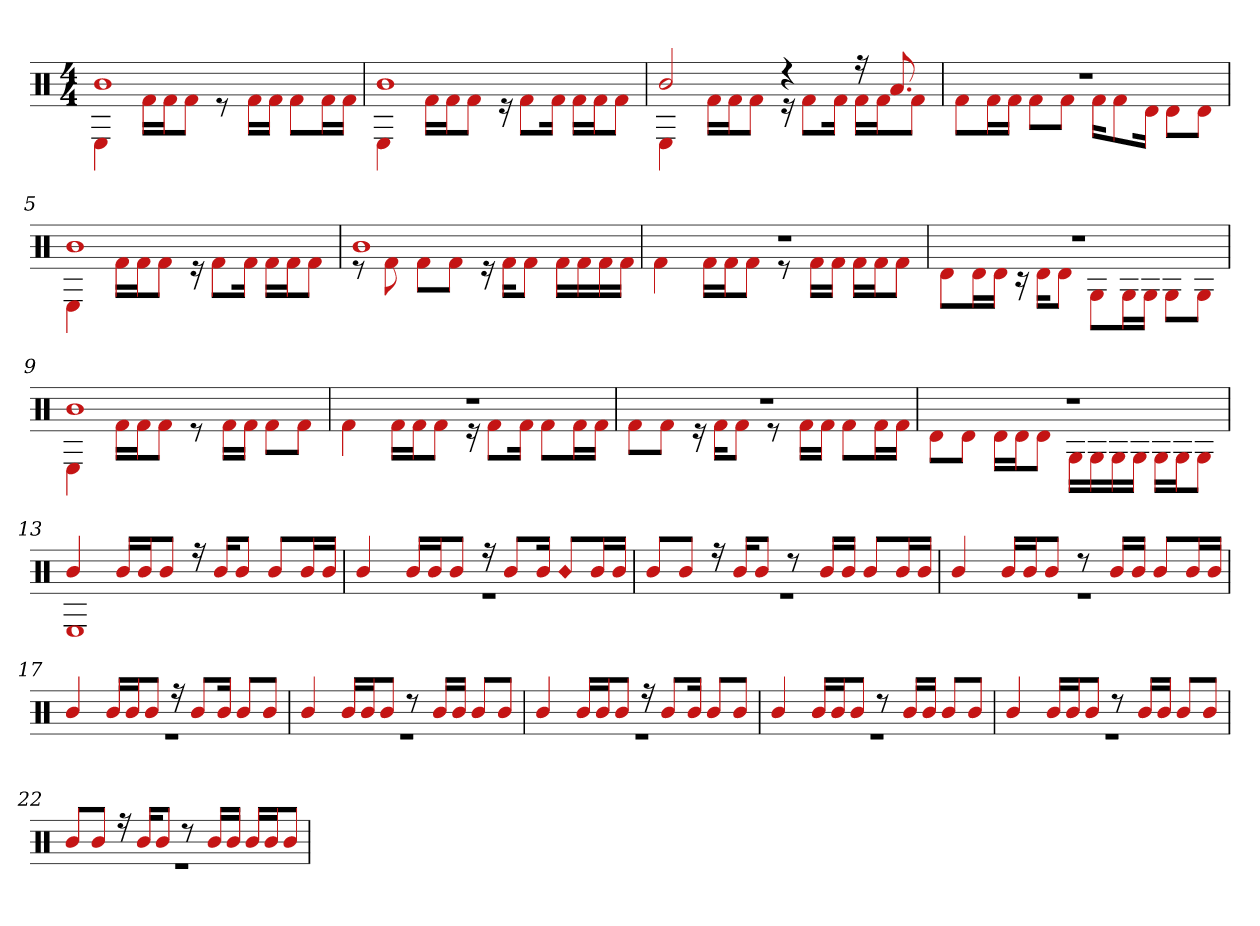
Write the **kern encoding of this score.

**kern
*part1
*staff1
*clefX
*k[]
*M4/4
=1
*^
1b	4E
.	16f#LL
.	16f#J
.	8f#J
.	8r
.	16f#LL
.	16f#JJ
.	8f#L
.	16f#L
.	16f#JJ
=2	=2
1b	4E
.	16f#LL
.	16f#J
.	8f#J
.	16r
.	8f#L
.	16f#Jk
.	16f#LL
.	16f#J
.	8f#J
=3	=3
2b	4E
.	16f#LL
.	16f#J
.	8f#J
4r	16r
.	8f#L
.	16f#Jk
16r	16f#LL
8.a	16f#J
.	8f#J
=4	=4
1r	8f#L
.	16f#L
.	16f#JJ
.	8f#L
.	8f#J
.	16f#KL
.	8f#
.	16dJk
.	8dL
.	8dJ
=5	=5
1b	4E
.	16f#LL
.	16f#J
.	8f#J
.	16r
.	8f#L
.	16f#Jk
.	16f#LL
.	16f#J
.	8f#J
=6	=6
1b	8r
.	8f#
.	8f#L
.	8f#J
.	16r
.	16f#KL
.	8f#J
.	16f#LL
.	16f#
.	16f#
.	16f#JJ
=7	=7
1r	4f#
.	16f#LL
.	16f#J
.	8f#J
.	8r
.	16f#LL
.	16f#JJ
.	16f#LL
.	16f#J
.	8f#J
=8	=8
1r	8dL
.	16dL
.	16dJJ
.	16r
.	16dKL
.	8dJ
.	8GL
.	16GL
.	16GJJ
.	8GL
.	8GJ
=9	=9
1b	4E
.	16f#LL
.	16f#J
.	8f#J
.	8r
.	16f#LL
.	16f#JJ
.	8f#L
.	8f#J
=10	=10
1r	4f#
.	16f#LL
.	16f#J
.	8f#J
.	16r
.	8f#L
.	16f#Jk
.	8f#L
.	16f#L
.	16f#JJ
=11	=11
1r	8f#L
.	8f#J
.	16r
.	16f#KL
.	8f#J
.	8r
.	16f#LL
.	16f#JJ
.	8f#L
.	16f#L
.	16f#JJ
=12	=12
1r	8dL
.	8dJ
.	16dLL
.	16dJ
.	8dJ
.	16GLL
.	16G
.	16G
.	16GJJ
.	16GLL
.	16GJ
.	8GJ
=13	=13
4b	1E
16bLL	.
16bJ	.
8bJ	.
16r	.
16bKL	.
8bJ	.
8bL	.
16bL	.
16bJJ	.
=14	=14
4b	1r
16bLL	.
16bJ	.
8bJ	.
16r	.
8bL	.
16bJk	.
!LO:N:head=diamond	!
8bL	.
16bL	.
16bJJ	.
=15	=15
8bL	1r
8bJ	.
16r	.
16bKL	.
8bJ	.
8r	.
16bLL	.
16bJJ	.
8bL	.
16bL	.
16bJJ	.
=16	=16
4b	1r
16bLL	.
16bJ	.
8bJ	.
8r	.
16bLL	.
16bJJ	.
8bL	.
16bL	.
16bJJ	.
=17	=17
4b	1r
16bLL	.
16bJ	.
8bJ	.
16r	.
8bL	.
16bJk	.
8bL	.
8bJ	.
=18	=18
4b	1r
16bLL	.
16bJ	.
8bJ	.
8r	.
16bLL	.
16bJJ	.
8bL	.
8bJ	.
=19	=19
4b	1r
16bLL	.
16bJ	.
8bJ	.
16r	.
8bL	.
16bJk	.
8bL	.
8bJ	.
=20	=20
4b	1r
16bLL	.
16bJ	.
8bJ	.
8r	.
16bLL	.
16bJJ	.
8bL	.
8bJ	.
=21	=21
4b	1r
16bLL	.
16bJ	.
8bJ	.
8r	.
16bLL	.
16bJJ	.
8bL	.
8bJ	.
=22	=22
8bL	1r
8bJ	.
16r	.
16bKL	.
8bJ	.
8r	.
16bLL	.
16bJJ	.
16bLL	.
16bJ	.
8bJ	.
*v	*v
=
*-
